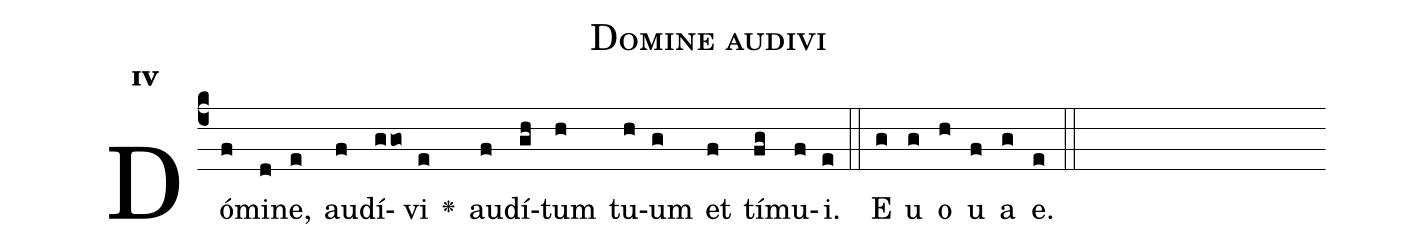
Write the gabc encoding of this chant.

name:Domine audivi;
office-part:Antiphona;
mode:4;
%%
initial-style: 1;
name: Domine audivi;
book: Antiphonae & Responsoria/Tomus III, p. 56;
occasion: Psalterium Hebdomada II Feria VI;
office-part: Laudes Ant 2;
user-notes: ;
commentary: ;
annotation: 4*e;
centering-scheme: english;
fontsize: 12;
font: OFLSortsMillGoudy;
height: 11;
width: 4.5;
%%
(c4)Dó(f)mi(d)ne,(e)  au(f)dí(ggo)vi(e) <v>\greheightstar</v>() au(f)dí(gh)tum(h) tu(h)um(g) et(f) tí(fg)mu(f)i.(e) (::)
E(g) u(g) o(h) u(f) a(g) e.(e) (::)
